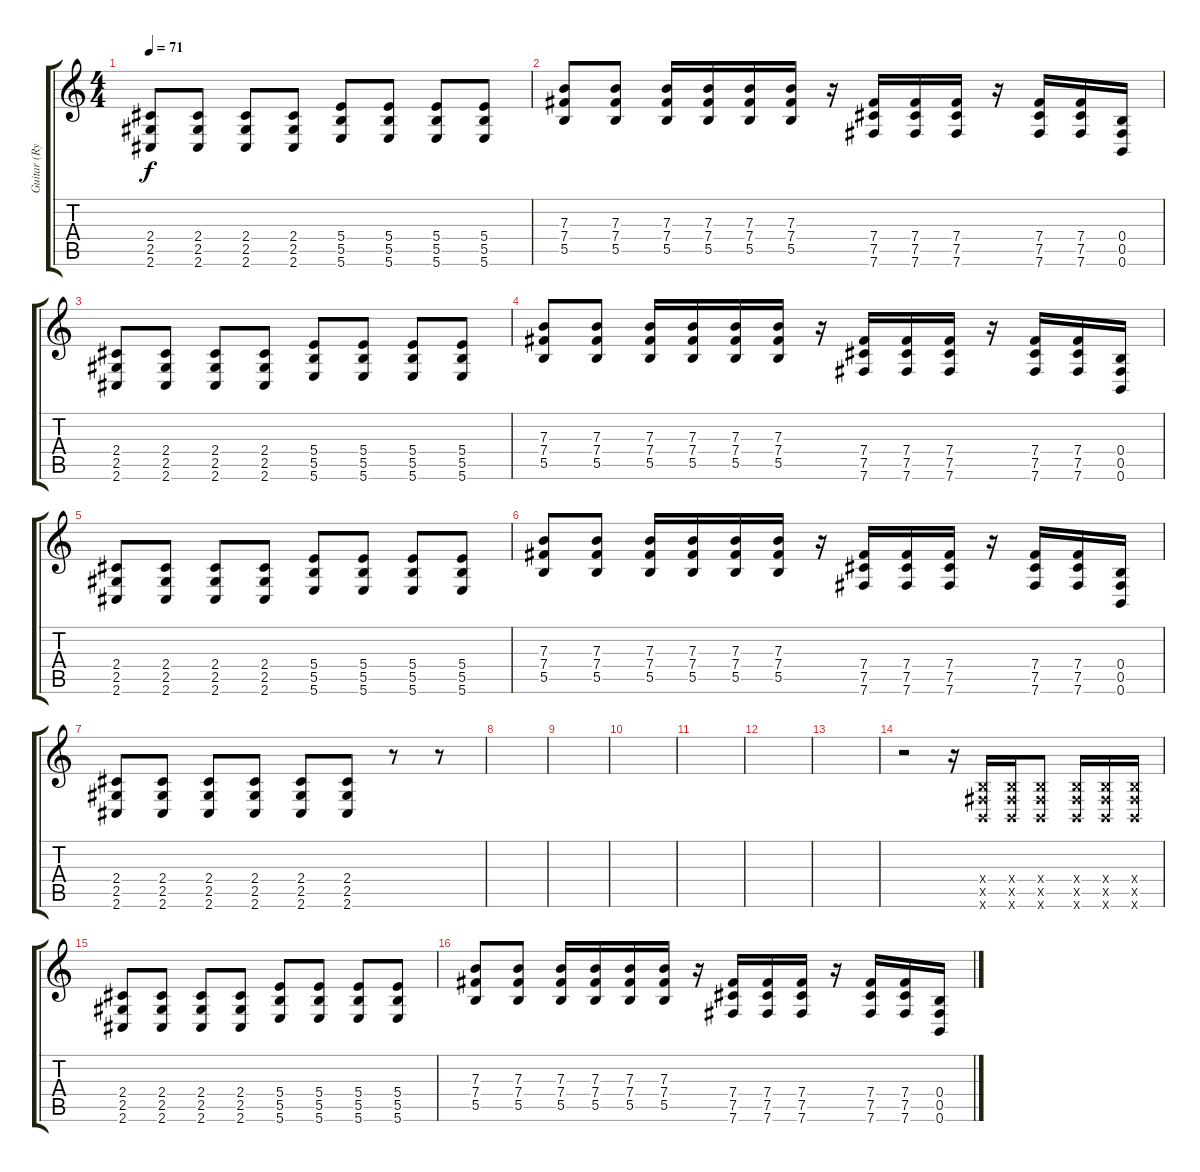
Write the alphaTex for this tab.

\track ("Guitar (Ryan Peake)" "Guitar (Ry") {instrument distortionguitar}
\staff {score tabs}
\tuning (Db4 Ab3 E3 B2 Gb2 B1) {hide}
\ts (4 4)
\tempo 71
\clef g2
\ks c
(2.4 2.5 2.6).8{dy f} (2.4 2.5 2.6).8 (2.4 2.5 2.6).8 (2.4 2.5 2.6).8 (5.4 5.5 5.6).8 (5.4 5.5 5.6).8 (5.4 5.5 5.6).8 (5.4 5.5 5.6).8 |
(7.3 7.4 5.5).8 (7.3 7.4 5.5).8 (7.3 7.4 5.5).16 (7.3 7.4 5.5).16 (7.3 7.4 5.5).16 (7.3 7.4 5.5).16 r.16 (7.4 7.5 7.6).16 (7.4 7.5 7.6).16 (7.4 7.5 7.6).16 r.16 (7.4 7.5 7.6).16 (7.4 7.5 7.6).16 (0.4 0.5 0.6).16 |
(2.4 2.5 2.6).8{volume 16} (2.4 2.5 2.6).8 (2.4 2.5 2.6).8 (2.4 2.5 2.6).8 (5.4 5.5 5.6).8 (5.4 5.5 5.6).8 (5.4 5.5 5.6).8 (5.4 5.5 5.6).8 |
(7.3 7.4 5.5).8 (7.3 7.4 5.5).8 (7.3 7.4 5.5).16 (7.3 7.4 5.5).16 (7.3 7.4 5.5).16 (7.3 7.4 5.5).16 r.16 (7.4 7.5 7.6).16 (7.4 7.5 7.6).16 (7.4 7.5 7.6).16 r.16 (7.4 7.5 7.6).16 (7.4 7.5 7.6).16 (0.4 0.5 0.6).16 |
(2.4 2.5 2.6).8 (2.4 2.5 2.6).8 (2.4 2.5 2.6).8 (2.4 2.5 2.6).8 (5.4 5.5 5.6).8 (5.4 5.5 5.6).8 (5.4 5.5 5.6).8 (5.4 5.5 5.6).8 |
(7.3 7.4 5.5).8 (7.3 7.4 5.5).8 (7.3 7.4 5.5).16 (7.3 7.4 5.5).16 (7.3 7.4 5.5).16 (7.3 7.4 5.5).16 r.16 (7.4 7.5 7.6).16 (7.4 7.5 7.6).16 (7.4 7.5 7.6).16 r.16 (7.4 7.5 7.6).16 (7.4 7.5 7.6).16 (0.4 0.5 0.6).16 |
(2.4 2.5 2.6).8{volume 0} (2.4 2.5 2.6).8 (2.4 2.5 2.6).8 (2.4 2.5 2.6).8 (2.4 2.5 2.6).8 (2.4 2.5 2.6).8 r.8 r.8 |
|
|
|
|
|
|
r.2{volume 13} r.16 (0.4{x} 0.5{x} 0.6{x}).16 (0.4{x} 0.5{x} 0.6{x}).16 (0.4{x} 0.5{x} 0.6{x}).8 (0.4{x} 0.5{x} 0.6{x}).16 (0.4{x} 0.5{x} 0.6{x}).16 (0.4{x} 0.5{x} 0.6{x}).16 |
(2.4 2.5 2.6).8 (2.4 2.5 2.6).8 (2.4 2.5 2.6).8 (2.4 2.5 2.6).8 (5.4 5.5 5.6).8 (5.4 5.5 5.6).8 (5.4 5.5 5.6).8 (5.4 5.5 5.6).8 |
(7.3 7.4 5.5).8 (7.3 7.4 5.5).8 (7.3 7.4 5.5).16 (7.3 7.4 5.5).16 (7.3 7.4 5.5).16 (7.3 7.4 5.5).16 r.16 (7.4 7.5 7.6).16 (7.4 7.5 7.6).16 (7.4 7.5 7.6).16 r.16 (7.4 7.5 7.6).16 (7.4 7.5 7.6).16 (0.4 0.5 0.6).16
